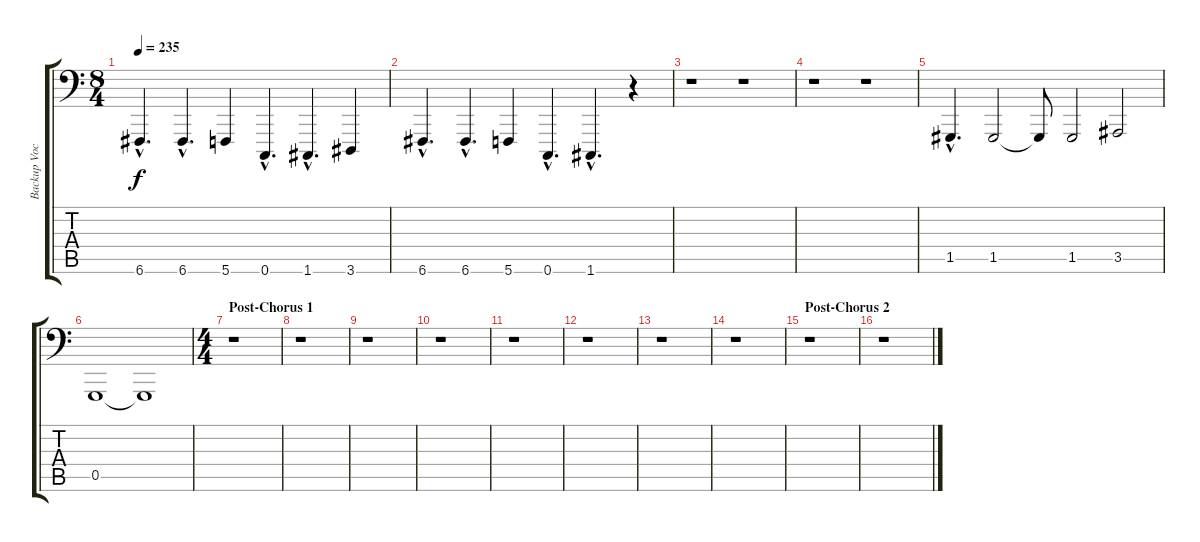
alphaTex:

\track ("Backup Vocals (Matt/Paul)" "Backup Voc") {instrument lead2sawtooth}
\staff {score tabs}
\tuning (D3 A2 F2 C2 G1 C1) {hide}
\ts (8 4)
\tempo 235
\clef f4
\ks c
6.6{hac}.4{d dy f} 6.6{hac}.4{d} 5.6.4 0.6{hac}.4{d} 1.6{hac}.4{d} 3.6.4 |
6.6{hac}.4{d} 6.6{hac}.4{d} 5.6.4 0.6{hac}.4{d} 1.6{hac}.4{d} r.4 |
r.1 r.1 |
r.1 r.1 |
1.5{hac}.4{d} 1.5.2 1.5{t}.8 1.5.2 3.5.2 |
0.5.1 0.5{t}.1 |
\ts (4 4)
\section ("" "Post-Chorus 1")
r.1 |
r.1 |
r.1 |
r.1 |
r.1 |
r.1 |
r.1 |
r.1 |
\section ("" "Post-Chorus 2")
r.1 |
r.1
